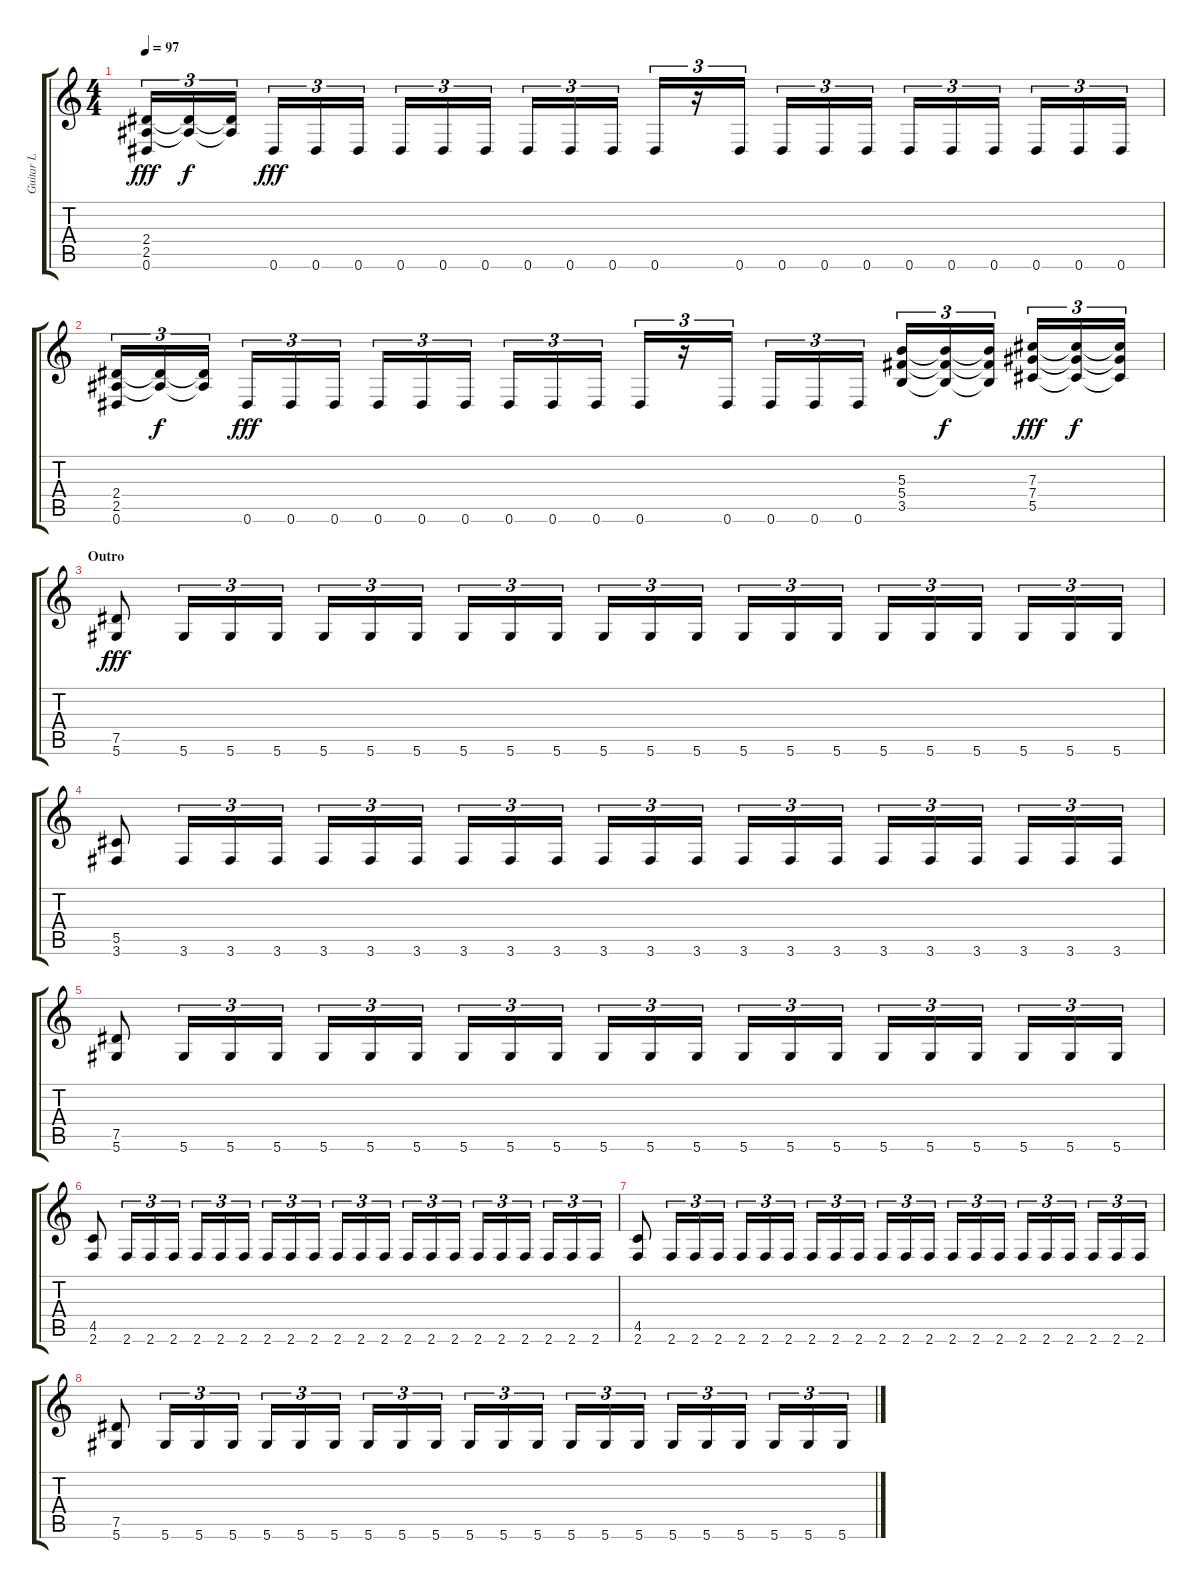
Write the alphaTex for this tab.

\track ("Guitar L" "Guitar L") {instrument overdrivenguitar}
\staff {score tabs}
\tuning (Eb4 Bb3 Gb3 Db3 Ab2 Eb2) {hide}
\ts (4 4)
\tempo 97
\clef g2
\ks c
(2.4 2.5 0.6).16{tu (3 2) dy fff} (2.4{t} 2.5{t}).16{tu (3 2) dy f} (2.4{t} 2.5{t}).16{tu (3 2)} 0.6.16{tu (3 2) dy fff} 0.6.16{tu (3 2)} 0.6.16{tu (3 2)} 0.6.16{tu (3 2)} 0.6.16{tu (3 2)} 0.6.16{tu (3 2)} 0.6.16{tu (3 2)} 0.6.16{tu (3 2)} 0.6.16{tu (3 2)} 0.6.16{tu (3 2)} r.16{tu (3 2)} 0.6.16{tu (3 2)} 0.6.16{tu (3 2)} 0.6.16{tu (3 2)} 0.6.16{tu (3 2)} 0.6.16{tu (3 2)} 0.6.16{tu (3 2)} 0.6.16{tu (3 2)} 0.6.16{tu (3 2)} 0.6.16{tu (3 2)} 0.6.16{tu (3 2)} |
(2.4 2.5 0.6).16{tu (3 2)} (2.4{t} 2.5{t}).16{tu (3 2) dy f} (2.4{t} 2.5{t}).16{tu (3 2)} 0.6.16{tu (3 2) dy fff} 0.6.16{tu (3 2)} 0.6.16{tu (3 2)} 0.6.16{tu (3 2)} 0.6.16{tu (3 2)} 0.6.16{tu (3 2)} 0.6.16{tu (3 2)} 0.6.16{tu (3 2)} 0.6.16{tu (3 2)} 0.6.16{tu (3 2)} r.16{tu (3 2)} 0.6.16{tu (3 2)} 0.6.16{tu (3 2)} 0.6.16{tu (3 2)} 0.6.16{tu (3 2)} (5.3 5.4 3.5).16{tu (3 2)} (5.3{t} 5.4{t} 3.5{t}).16{tu (3 2) dy f} (5.3{t} 5.4{t} 3.5{t}).16{tu (3 2)} (7.3 7.4 5.5).16{tu (3 2) dy fff} (7.3{t} 7.4{t} 5.5{t}).16{tu (3 2) dy f} (7.3{t} 7.4{t} 5.5{t}).16{tu (3 2)} |
\section ("" "Outro")
(7.5 5.6).8{dy fff} 5.6.16{tu (3 2)} 5.6.16{tu (3 2)} 5.6.16{tu (3 2)} 5.6.16{tu (3 2)} 5.6.16{tu (3 2)} 5.6.16{tu (3 2)} 5.6.16{tu (3 2)} 5.6.16{tu (3 2)} 5.6.16{tu (3 2)} 5.6.16{tu (3 2)} 5.6.16{tu (3 2)} 5.6.16{tu (3 2)} 5.6.16{tu (3 2)} 5.6.16{tu (3 2)} 5.6.16{tu (3 2)} 5.6.16{tu (3 2)} 5.6.16{tu (3 2)} 5.6.16{tu (3 2)} 5.6.16{tu (3 2)} 5.6.16{tu (3 2)} 5.6.16{tu (3 2)} |
(5.5 3.6).8 3.6.16{tu (3 2)} 3.6.16{tu (3 2)} 3.6.16{tu (3 2)} 3.6.16{tu (3 2)} 3.6.16{tu (3 2)} 3.6.16{tu (3 2)} 3.6.16{tu (3 2)} 3.6.16{tu (3 2)} 3.6.16{tu (3 2)} 3.6.16{tu (3 2)} 3.6.16{tu (3 2)} 3.6.16{tu (3 2)} 3.6.16{tu (3 2)} 3.6.16{tu (3 2)} 3.6.16{tu (3 2)} 3.6.16{tu (3 2)} 3.6.16{tu (3 2)} 3.6.16{tu (3 2)} 3.6.16{tu (3 2)} 3.6.16{tu (3 2)} 3.6.16{tu (3 2)} |
(7.5 5.6).8 5.6.16{tu (3 2)} 5.6.16{tu (3 2)} 5.6.16{tu (3 2)} 5.6.16{tu (3 2)} 5.6.16{tu (3 2)} 5.6.16{tu (3 2)} 5.6.16{tu (3 2)} 5.6.16{tu (3 2)} 5.6.16{tu (3 2)} 5.6.16{tu (3 2)} 5.6.16{tu (3 2)} 5.6.16{tu (3 2)} 5.6.16{tu (3 2)} 5.6.16{tu (3 2)} 5.6.16{tu (3 2)} 5.6.16{tu (3 2)} 5.6.16{tu (3 2)} 5.6.16{tu (3 2)} 5.6.16{tu (3 2)} 5.6.16{tu (3 2)} 5.6.16{tu (3 2)} |
(4.5 2.6).8 2.6.16{tu (3 2)} 2.6.16{tu (3 2)} 2.6.16{tu (3 2)} 2.6.16{tu (3 2)} 2.6.16{tu (3 2)} 2.6.16{tu (3 2)} 2.6.16{tu (3 2)} 2.6.16{tu (3 2)} 2.6.16{tu (3 2)} 2.6.16{tu (3 2)} 2.6.16{tu (3 2)} 2.6.16{tu (3 2)} 2.6.16{tu (3 2)} 2.6.16{tu (3 2)} 2.6.16{tu (3 2)} 2.6.16{tu (3 2)} 2.6.16{tu (3 2)} 2.6.16{tu (3 2)} 2.6.16{tu (3 2)} 2.6.16{tu (3 2)} 2.6.16{tu (3 2)} |
(4.5 2.6).8 2.6.16{tu (3 2)} 2.6.16{tu (3 2)} 2.6.16{tu (3 2)} 2.6.16{tu (3 2)} 2.6.16{tu (3 2)} 2.6.16{tu (3 2)} 2.6.16{tu (3 2)} 2.6.16{tu (3 2)} 2.6.16{tu (3 2)} 2.6.16{tu (3 2)} 2.6.16{tu (3 2)} 2.6.16{tu (3 2)} 2.6.16{tu (3 2)} 2.6.16{tu (3 2)} 2.6.16{tu (3 2)} 2.6.16{tu (3 2)} 2.6.16{tu (3 2)} 2.6.16{tu (3 2)} 2.6.16{tu (3 2)} 2.6.16{tu (3 2)} 2.6.16{tu (3 2)} |
(7.5 5.6).8 5.6.16{tu (3 2)} 5.6.16{tu (3 2)} 5.6.16{tu (3 2)} 5.6.16{tu (3 2)} 5.6.16{tu (3 2)} 5.6.16{tu (3 2)} 5.6.16{tu (3 2)} 5.6.16{tu (3 2)} 5.6.16{tu (3 2)} 5.6.16{tu (3 2)} 5.6.16{tu (3 2)} 5.6.16{tu (3 2)} 5.6.16{tu (3 2)} 5.6.16{tu (3 2)} 5.6.16{tu (3 2)} 5.6.16{tu (3 2)} 5.6.16{tu (3 2)} 5.6.16{tu (3 2)} 5.6.16{tu (3 2)} 5.6.16{tu (3 2)} 5.6.16{tu (3 2)}
